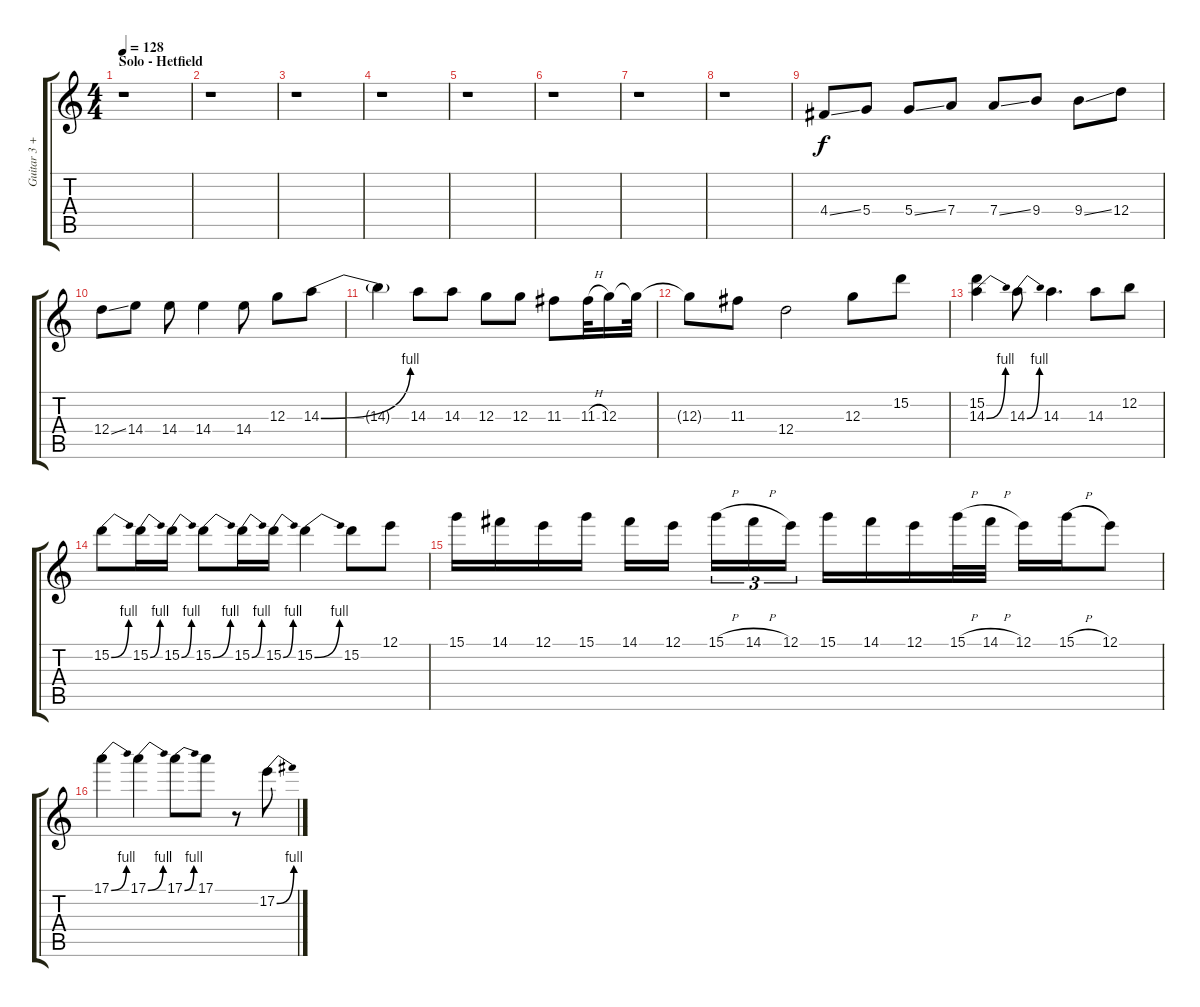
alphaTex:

\track ("Guitar 3 + Bass" "Guitar 3 +") {instrument distortionguitar}
\staff {score tabs}
\tuning (E4 B3 G3 D3 A2 E2) {hide}
\ts (4 4)
\section ("" "Solo - Hetfield")
\tempo 128
\clef g2
\ks c
r.1{dy f} |
r.1 |
r.1 |
r.1 |
r.1 |
r.1 |
r.1 |
r.1 |
4.4{ss}.8 5.4.8 5.4{ss}.8 7.4.8 7.4{ss}.8 9.4.8 9.4{ss}.8 12.4.8 |
12.4{ss}.8 14.4.8 14.4.8 14.4.4 14.4.8 12.3.8 14.3{be (bend 0 0 60 4)}.8 |
14.3{t}.4 14.3.8 14.3.8 12.3.8 12.3.8 11.3.8 11.3{h}.32 12.3.16 12.3{t}.32 |
12.3{t}.8 11.3.8 12.4.2 12.3.8 15.2.8 |
(15.2 14.3{be (bend 0 0 60 4)}).4 14.3{be (bend 0 0 60 4)}.8 14.3.4{d} 14.3.8 12.2.8 |
15.2{be (bend 0 0 60 4)}.8 15.2{be (bend 0 0 60 4)}.16 15.2{be (bend 0 0 60 4)}.16 15.2{be (bend 0 0 60 4)}.8 15.2{be (bend 0 0 60 4)}.16 15.2{be (bend 0 0 60 4)}.16 15.2{be (bend 0 0 60 4)}.4 15.2.8 12.1.8 |
15.1.16 14.1.16 12.1.16 15.1.16 14.1.16 12.1.16 15.1{h}.16{tu (3 2)} 14.1{h}.16{tu (3 2)} 12.1.16{tu (3 2)} 15.1.16 14.1.16 12.1.16 15.1{h}.32 14.1{h}.32 12.1.16 15.1{h}.16 12.1.8 |
17.1{be (bend 0 0 60 4)}.4 17.1{be (bend 0 0 60 4)}.4 17.1{be (bend 0 0 60 4)}.8 17.1.8 r.8 17.2{be (bend 0 0 60 4)}.8
